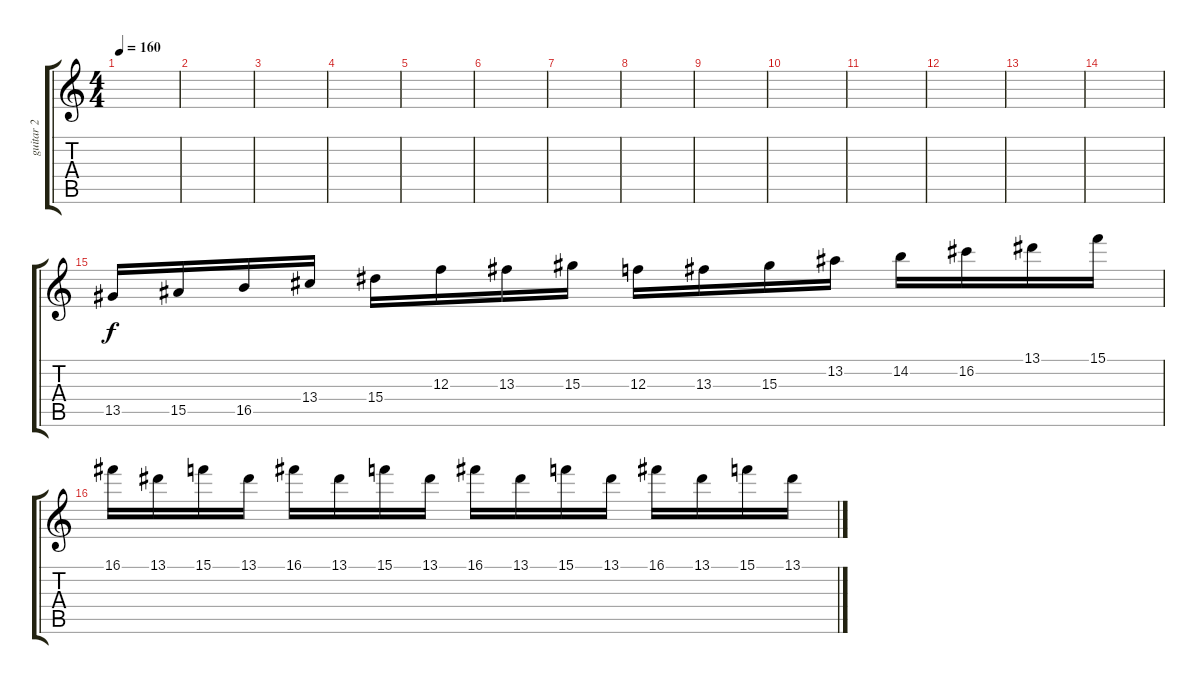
\track ("guitar 2" "guitar 2") {instrument distortionguitar}
\staff {score tabs}
\tuning (D4 A3 F3 C3 G2 D2) {hide}
\ts (4 4)
\tempo 160
\clef g2
\ks c
|
|
|
|
|
|
|
|
|
|
|
|
|
|
13.5.16 15.5.16 16.5.16 13.4.16 15.4.16 12.3.16 13.3.16 15.3.16 12.3.16 13.3.16 15.3.16 13.2.16 14.2.16 16.2.16 13.1.16 15.1.16 |
16.1.16 13.1.16 15.1.16 13.1.16 16.1.16 13.1.16 15.1.16 13.1.16 16.1.16 13.1.16 15.1.16 13.1.16 16.1.16 13.1.16 15.1.16 13.1.16
